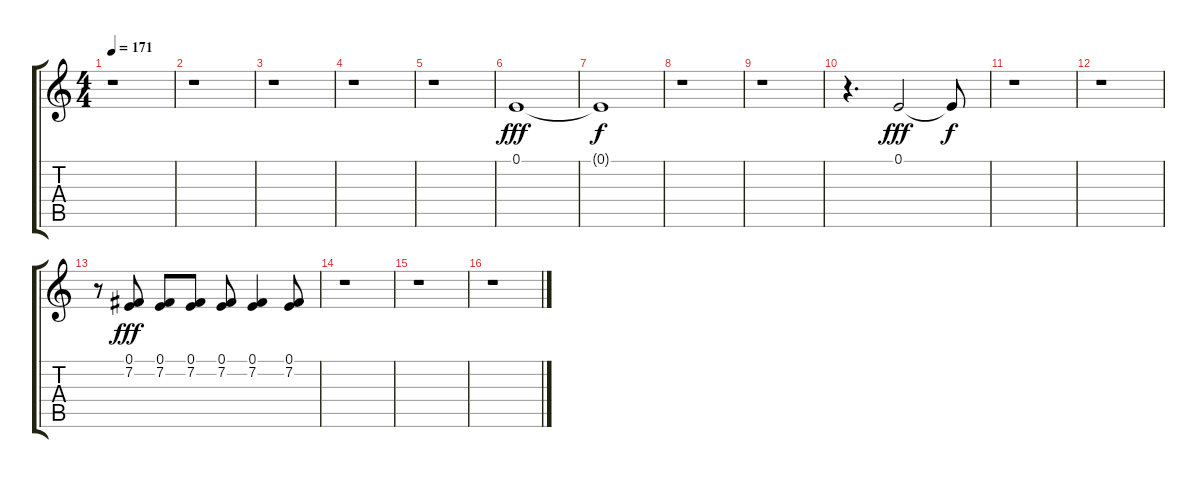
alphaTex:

\track "" {instrument trumpet}
\staff {score tabs}
\tuning (E4 B3 G3 D3 A2 E2) {hide}
\ts (4 4)
\tempo 171
\clef g2
\ks c
r.1{dy fff instrument trumpet} |
r.1 |
r.1 |
r.1 |
r.1 |
0.1.1 |
0.1{t}.1{dy f} |
r.1 |
r.1 |
r.4{d} 0.1.2{dy fff} 0.1{t}.8{dy f} |
r.1 |
r.1 |
r.8 (0.1 7.2).8{dy fff} (0.1 7.2).8 (0.1 7.2).8 (0.1 7.2).8 (0.1 7.2).4 (0.1 7.2).8 |
r.1 |
r.1 |
r.1
